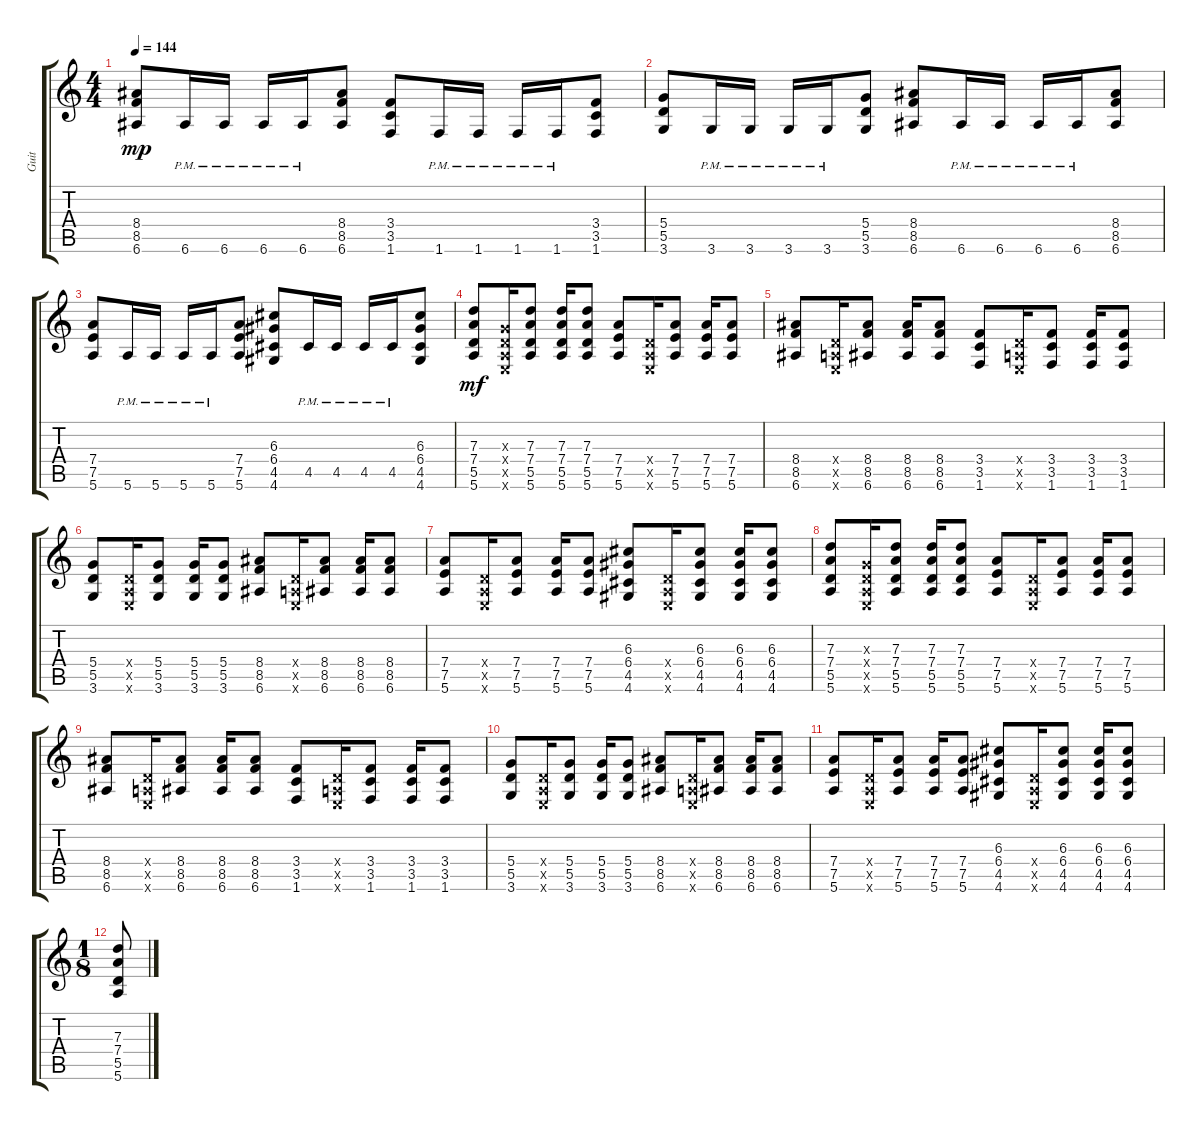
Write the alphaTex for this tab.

\track ("Guit" "Guit") {instrument distortionguitar}
\staff {score tabs}
\tuning (E4 B3 G3 D3 A2 E2) {hide}
\ts (4 4)
\tempo 144
\clef g2
\ks c
(8.4 8.5 6.6).8{dy mp} 6.6{pm}.16 6.6{pm}.16 6.6{pm}.16 6.6{pm}.16 (8.4 8.5 6.6).8 (3.4 3.5 1.6).8 1.6{pm}.16 1.6{pm}.16 1.6{pm}.16 1.6{pm}.16 (3.4 3.5 1.6).8 |
(5.4 5.5 3.6).8 3.6{pm}.16 3.6{pm}.16 3.6{pm}.16 3.6{pm}.16 (5.4 5.5 3.6).8 (8.4 8.5 6.6).8 6.6{pm}.16 6.6{pm}.16 6.6{pm}.16 6.6{pm}.16 (8.4 8.5 6.6).8 |
(7.4 7.5 5.6).8 5.6{pm}.16 5.6{pm}.16 5.6{pm}.16 5.6{pm}.16 (7.4 7.5 5.6).8 (6.3 6.4 4.5 4.6).8 4.5{pm}.16 4.5{pm}.16 4.5{pm}.16 4.5{pm}.16 (6.3 6.4 4.5 4.6).8 |
(7.3 7.4 5.5 5.6).8{dy mf} (0.3{x} 0.4{x} 0.5{x} 0.6{x}).16 (7.3 7.4 5.5 5.6).8 (7.3 7.4 5.5 5.6).16 (7.3 7.4 5.5 5.6).8 (7.4 7.5 5.6).8 (0.4{x} 0.5{x} 0.6{x}).16 (7.4 7.5 5.6).8 (7.4 7.5 5.6).16 (7.4 7.5 5.6).8 |
(8.4 8.5 6.6).8 (0.4{x} 0.5{x} 0.6{x}).16 (8.4 8.5 6.6).8 (8.4 8.5 6.6).16 (8.4 8.5 6.6).8 (3.4 3.5 1.6).8 (0.4{x} 0.5{x} 0.6{x}).16 (3.4 3.5 1.6).8 (3.4 3.5 1.6).16 (3.4 3.5 1.6).8 |
(5.4 5.5 3.6).8 (0.4{x} 0.5{x} 0.6{x}).16 (5.4 5.5 3.6).8 (5.4 5.5 3.6).16 (5.4 5.5 3.6).8 (8.4 8.5 6.6).8 (0.4{x} 0.5{x} 0.6{x}).16 (8.4 8.5 6.6).8 (8.4 8.5 6.6).16 (8.4 8.5 6.6).8 |
(7.4 7.5 5.6).8 (0.4{x} 0.5{x} 0.6{x}).16 (7.4 7.5 5.6).8 (7.4 7.5 5.6).16 (7.4 7.5 5.6).8 (6.3 6.4 4.5 4.6).8 (0.4{x} 0.5{x} 0.6{x}).16 (6.3 6.4 4.5 4.6).8 (6.3 6.4 4.5 4.6).16 (6.3 6.4 4.5 4.6).8 |
(7.3 7.4 5.5 5.6).8 (0.3{x} 0.4{x} 0.5{x} 0.6{x}).16 (7.3 7.4 5.5 5.6).8 (7.3 7.4 5.5 5.6).16 (7.3 7.4 5.5 5.6).8 (7.4 7.5 5.6).8 (0.4{x} 0.5{x} 0.6{x}).16 (7.4 7.5 5.6).8 (7.4 7.5 5.6).16 (7.4 7.5 5.6).8 |
(8.4 8.5 6.6).8 (0.4{x} 0.5{x} 0.6{x}).16 (8.4 8.5 6.6).8 (8.4 8.5 6.6).16 (8.4 8.5 6.6).8 (3.4 3.5 1.6).8 (0.4{x} 0.5{x} 0.6{x}).16 (3.4 3.5 1.6).8 (3.4 3.5 1.6).16 (3.4 3.5 1.6).8 |
(5.4 5.5 3.6).8 (0.4{x} 0.5{x} 0.6{x}).16 (5.4 5.5 3.6).8 (5.4 5.5 3.6).16 (5.4 5.5 3.6).8 (8.4 8.5 6.6).8 (0.4{x} 0.5{x} 0.6{x}).16 (8.4 8.5 6.6).8 (8.4 8.5 6.6).16 (8.4 8.5 6.6).8 |
(7.4 7.5 5.6).8 (0.4{x} 0.5{x} 0.6{x}).16 (7.4 7.5 5.6).8 (7.4 7.5 5.6).16 (7.4 7.5 5.6).8 (6.3 6.4 4.5 4.6).8 (0.4{x} 0.5{x} 0.6{x}).16 (6.3 6.4 4.5 4.6).8 (6.3 6.4 4.5 4.6).16 (6.3 6.4 4.5 4.6).8 |
\ts (1 8)
(7.3 7.4 5.5 5.6).8
